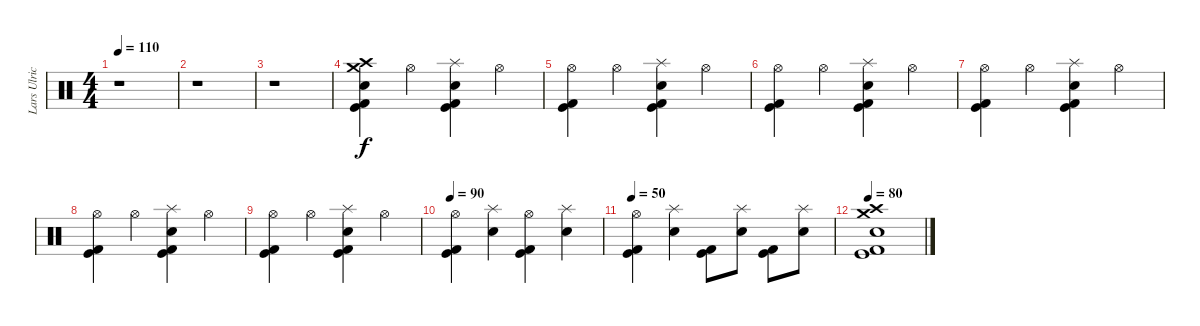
\track ("Lars Ulrich" "Lars Ulric") {instrument percussion}
\staff {score}
\articulation defaults
\ts (4 4)
\tempo 110
\clef neutral
\ks c
r.1{dy f} |
r.1 |
r.1 |
("Crash high (hit)" "Crash medium (hit)" "Snare (hit) 2" "Kick (hit) 2" "Kick (hit)").4 "Hi-Hat (open)".4 ("Splash (hit)" "Snare (hit) 2" "Kick (hit) 2" "Kick (hit)").4 "Hi-Hat (open)".4 |
("Hi-Hat (open)" "Kick (hit) 2" "Kick (hit)").4 "Hi-Hat (open)".4 ("Splash (hit)" "Snare (hit) 2" "Kick (hit) 2" "Kick (hit)").4 "Hi-Hat (open)".4 |
("Hi-Hat (open)" "Kick (hit) 2" "Kick (hit)").4 "Hi-Hat (open)".4 ("Splash (hit)" "Snare (hit) 2" "Kick (hit) 2" "Kick (hit)").4 "Hi-Hat (open)".4 |
("Hi-Hat (open)" "Kick (hit) 2" "Kick (hit)").4 "Hi-Hat (open)".4 ("Splash (hit)" "Snare (hit) 2" "Kick (hit) 2" "Kick (hit)").4 "Hi-Hat (open)".4 |
("Hi-Hat (open)" "Kick (hit) 2" "Kick (hit)").4 "Hi-Hat (open)".4 ("Splash (hit)" "Snare (hit) 2" "Kick (hit) 2" "Kick (hit)").4 "Hi-Hat (open)".4 |
("Hi-Hat (open)" "Kick (hit) 2" "Kick (hit)").4 "Hi-Hat (open)".4 ("Splash (hit)" "Snare (hit) 2" "Kick (hit) 2" "Kick (hit)").4 "Hi-Hat (open)".4 |
\tempo 90
("Hi-Hat (open)" "Kick (hit) 2" "Kick (hit)").4 ("Splash (hit)" "Snare (hit) 2").4 ("Hi-Hat (open)" "Kick (hit) 2" "Kick (hit)").4 ("Splash (hit)" "Snare (hit) 2").4 |
\tempo 50
("Hi-Hat (open)" "Kick (hit) 2" "Kick (hit)").4 ("Splash (hit)" "Snare (hit) 2").4 ("Kick (hit) 2" "Kick (hit)").8 ("Splash (hit)" "Snare (hit) 2").8 ("Kick (hit) 2" "Kick (hit)").8 ("Splash (hit)" "Snare (hit) 2").8 |
\tempo 80
("Crash high (hit)" "Crash medium (hit)" "Snare (hit) 2" "Kick (hit) 2" "Kick (hit)").1
